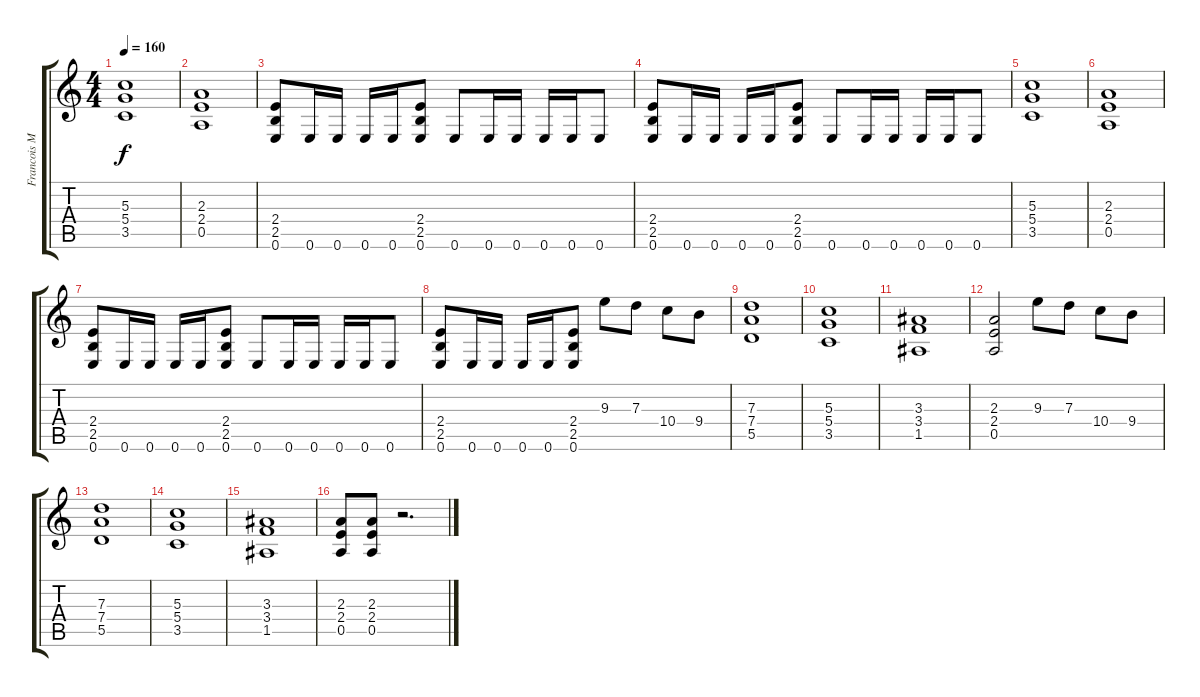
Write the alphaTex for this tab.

\track ("Francois Merle" "Francois M") {instrument overdrivenguitar}
\staff {score tabs}
\tuning (E4 B3 G3 D3 A2 E2) {hide}
\ts (4 4)
\tempo 160
\clef g2
\ks c
(5.3 5.4 3.5).1{dy f} |
(2.3 2.4 0.5).1 |
(2.4 2.5 0.6).8 0.6.16 0.6.16 0.6.16 0.6.16 (2.4 2.5 0.6).8 0.6.8 0.6.16 0.6.16 0.6.16 0.6.16 0.6.8 |
(2.4 2.5 0.6).8 0.6.16 0.6.16 0.6.16 0.6.16 (2.4 2.5 0.6).8 0.6.8 0.6.16 0.6.16 0.6.16 0.6.16 0.6.8 |
(5.3 5.4 3.5).1 |
(2.3 2.4 0.5).1 |
(2.4 2.5 0.6).8 0.6.16 0.6.16 0.6.16 0.6.16 (2.4 2.5 0.6).8 0.6.8 0.6.16 0.6.16 0.6.16 0.6.16 0.6.8 |
(2.4 2.5 0.6).8 0.6.16 0.6.16 0.6.16 0.6.16 (2.4 2.5 0.6).8 9.3.8 7.3.8 10.4.8 9.4.8 |
(7.3 7.4 5.5).1 |
(5.3 5.4 3.5).1 |
(3.3 3.4 1.5).1 |
(2.3 2.4 0.5).2 9.3.8 7.3.8 10.4.8 9.4.8 |
(7.3 7.4 5.5).1 |
(5.3 5.4 3.5).1 |
(3.3 3.4 1.5).1 |
(2.3 2.4 0.5).8 (2.3 2.4 0.5).8 r.2{d}
